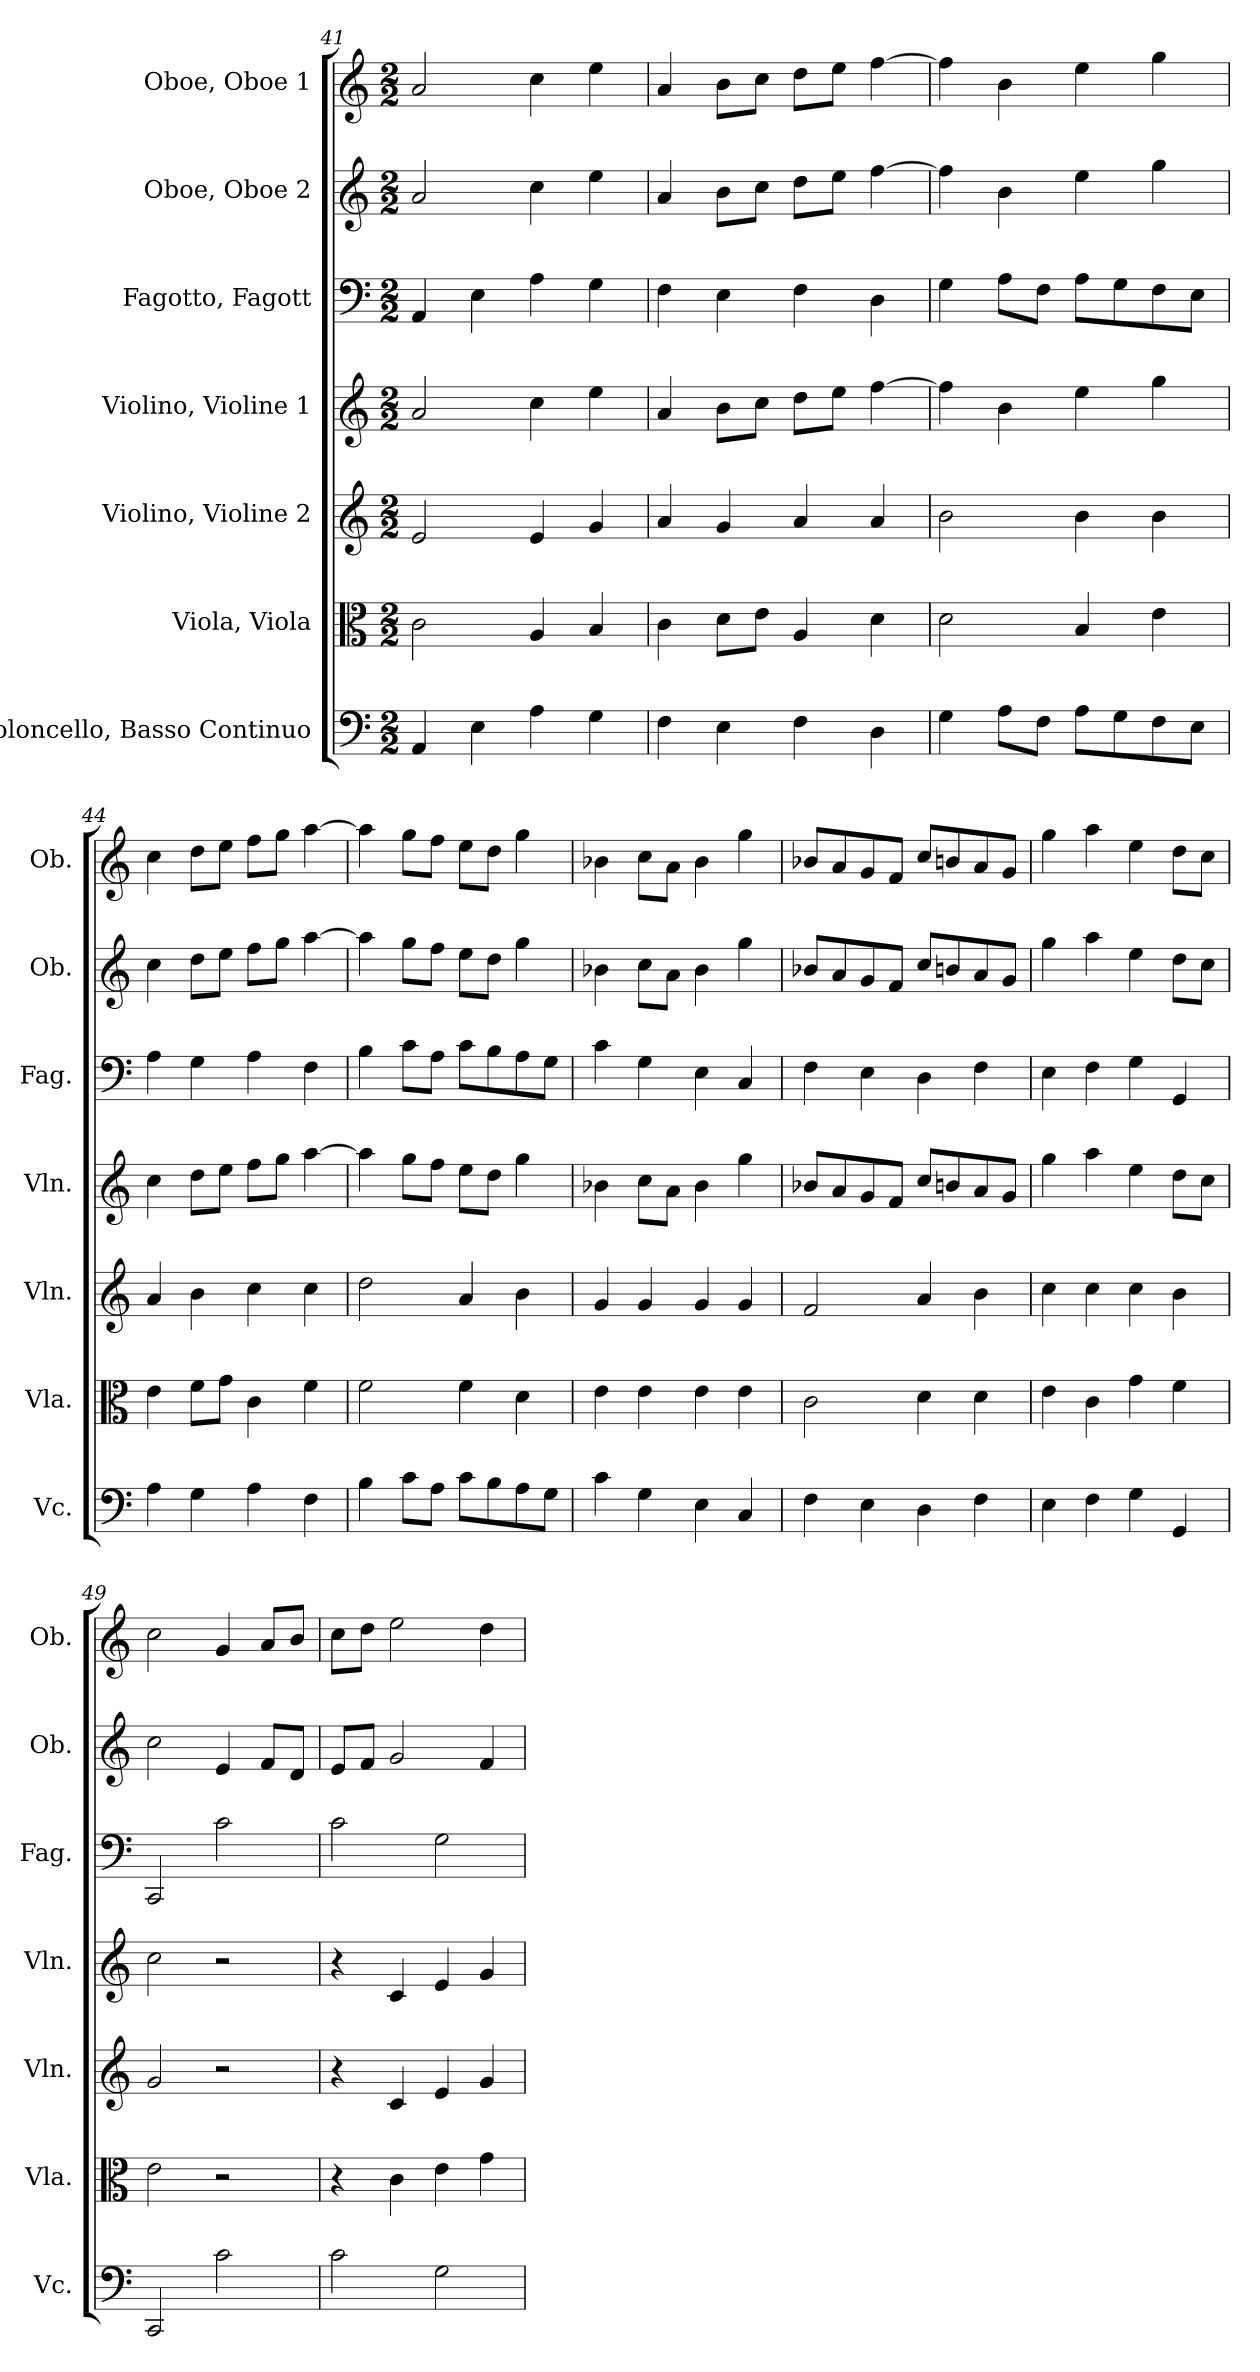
**kern	**kern	**kern	**kern	**kern	**kern	**kern
*part7	*part6	*part5	*part4	*part3	*part2	*part1
*staff7	*staff6	*staff5	*staff4	*staff3	*staff2	*staff1
*I"Violoncello, Basso Continuo	*I"Viola, Viola	*I"Violino, Violine 2	*I"Violino, Violine 1	*I"Fagotto, Fagott	*I"Oboe, Oboe 2	*I"Oboe, Oboe 1
*I'Vc.	*I'Vla.	*I'Vln.	*I'Vln.	*I'Fag.	*I'Ob.	*I'Ob.
*clefF4	*clefC3	*clefG2	*clefG2	*clefF4	*clefG2	*clefG2
*k[]	*k[]	*k[]	*k[]	*k[]	*k[]	*k[]
*M2/2	*M2/2	*M2/2	*M2/2	*M2/2	*M2/2	*M2/2
=41	=41	=41	=41	=41	=41	=41
4AA/	2c\	2e/	2a/	4AA/	2a/	2a/
4E\	.	.	.	4E\	.	.
4A\	4A/	4e/	4cc\	4A\	4cc\	4cc\
4G\	4B/	4g/	4ee\	4G\	4ee\	4ee\
=42	=42	=42	=42	=42	=42	=42
4F\	4c\	4a/	4a/	4F\	4a/	4a/
4E\	8d\L	4g/	8b\L	4E\	8b\L	8b\L
.	8e\J	.	8cc\J	.	8cc\J	8cc\J
4F\	4A/	4a/	8dd\L	4F\	8dd\L	8dd\L
.	.	.	8ee\J	.	8ee\J	8ee\J
4D\	4d\	4a/	[4ff\	4D\	[4ff\	[4ff\
!!LO:PB:g=z
=43	=43	=43	=43	=43	=43	=43
4G\	2d\	2b\	4ff\]	4G\	4ff\]	4ff\]
8A\L	.	.	4b\	8A\L	4b\	4b\
8F\J	.	.	.	8F\J	.	.
8A\L	4B/	4b\	4ee\	8A\L	4ee\	4ee\
8G\	.	.	.	8G\	.	.
8F\	4e\	4b\	4gg\	8F\	4gg\	4gg\
8E\J	.	.	.	8E\J	.	.
=44	=44	=44	=44	=44	=44	=44
4A\	4e\	4a/	4cc\	4A\	4cc\	4cc\
4G\	8f\L	4b\	8dd\L	4G\	8dd\L	8dd\L
.	8g\J	.	8ee\J	.	8ee\J	8ee\J
4A\	4c\	4cc\	8ff\L	4A\	8ff\L	8ff\L
.	.	.	8gg\J	.	8gg\J	8gg\J
4F\	4f\	4cc\	[4aa\	4F\	[4aa\	[4aa\
=45	=45	=45	=45	=45	=45	=45
4B\	2f\	2dd\	4aa\]	4B\	4aa\]	4aa\]
8c\L	.	.	8gg\L	8c\L	8gg\L	8gg\L
8A\J	.	.	8ff\J	8A\J	8ff\J	8ff\J
8c\L	4f\	4a/	8ee\L	8c\L	8ee\L	8ee\L
8B\	.	.	8dd\J	8B\	8dd\J	8dd\J
8A\	4d\	4b\	4gg\	8A\	4gg\	4gg\
8G\J	.	.	.	8G\J	.	.
=46	=46	=46	=46	=46	=46	=46
4c\	4e\	4g/	4b-X\	4c\	4b-X\	4b-X\
4G\	4e\	4g/	8cc\L	4G\	8cc\L	8cc\L
.	.	.	8a\J	.	8a\J	8a\J
4E\	4e\	4g/	4b-\	4E\	4b-\	4b-\
4C/	4e\	4g/	4gg\	4C/	4gg\	4gg\
=47	=47	=47	=47	=47	=47	=47
4F\	2c\	2f/	8b-X/L	4F\	8b-X/L	8b-X/L
.	.	.	8a/	.	8a/	8a/
4E\	.	.	8g/	4E\	8g/	8g/
.	.	.	8f/J	.	8f/J	8f/J
4D\	4d\	4a/	8cc/L	4D\	8cc/L	8cc/L
.	.	.	8bn/	.	8bn/	8bn/
4F\	4d\	4b\	8a/	4F\	8a/	8a/
.	.	.	8g/J	.	8g/J	8g/J
=48	=48	=48	=48	=48	=48	=48
4E\	4e\	4cc\	4gg\	4E\	4gg\	4gg\
4F\	4c\	4cc\	4aa\	4F\	4aa\	4aa\
4G\	4g\	4cc\	4ee\	4G\	4ee\	4ee\
4GG/	4f\	4b\	8dd\L	4GG/	8dd\L	8dd\L
.	.	.	8cc\J	.	8cc\J	8cc\J
=49	=49	=49	=49	=49	=49	=49
2CC/	2e\	2g/	2cc\	2CC/	2cc\	2cc\
2c\	2r	2r	2r	2c\	4e/	4g/
.	.	.	.	.	8f/L	8a/L
.	.	.	.	.	8d/J	8b/J
!!LO:LB:g=z
=50	=50	=50	=50	=50	=50	=50
2c\	4r	4r	4r	2c\	8e/L	8cc\L
.	.	.	.	.	8f/J	8dd\J
.	4c\	4c/	4c/	.	2g/	2ee\
2G\	4e\	4e/	4e/	2G\	.	.
.	4g\	4g/	4g/	.	4f/	4dd\
=	=	=	=	=	=	=
*-	*-	*-	*-	*-	*-	*-
